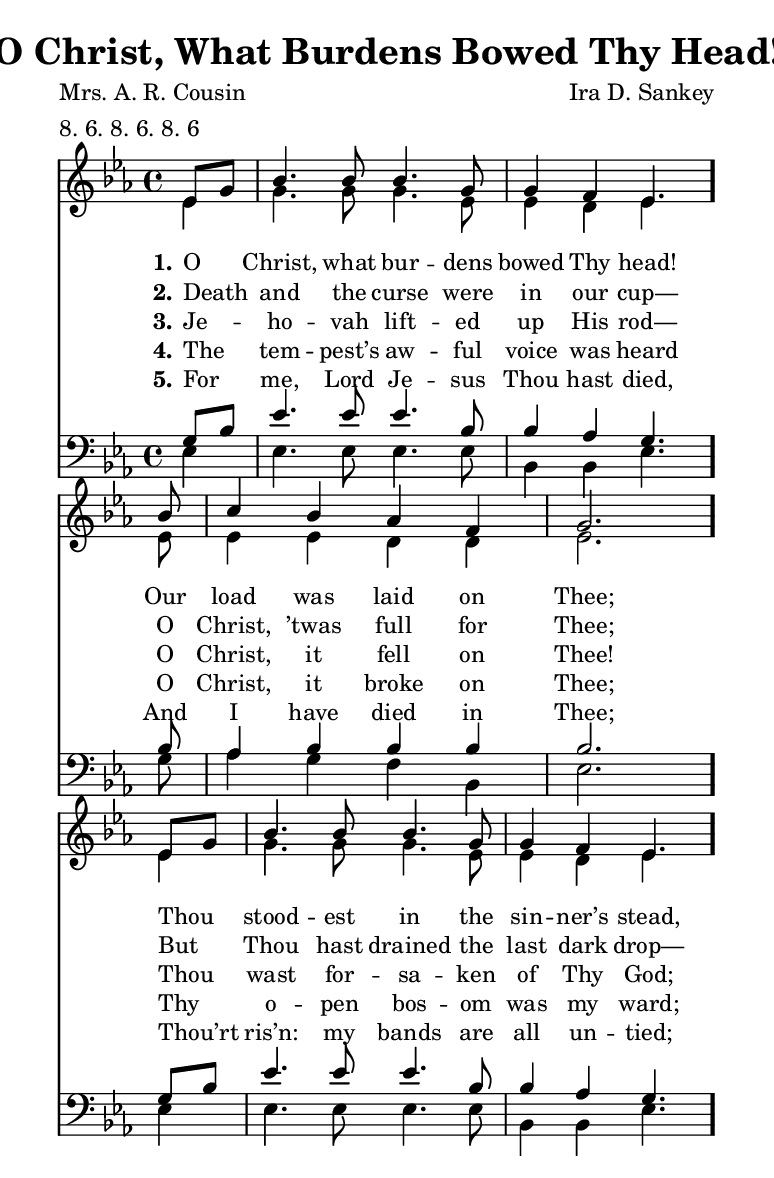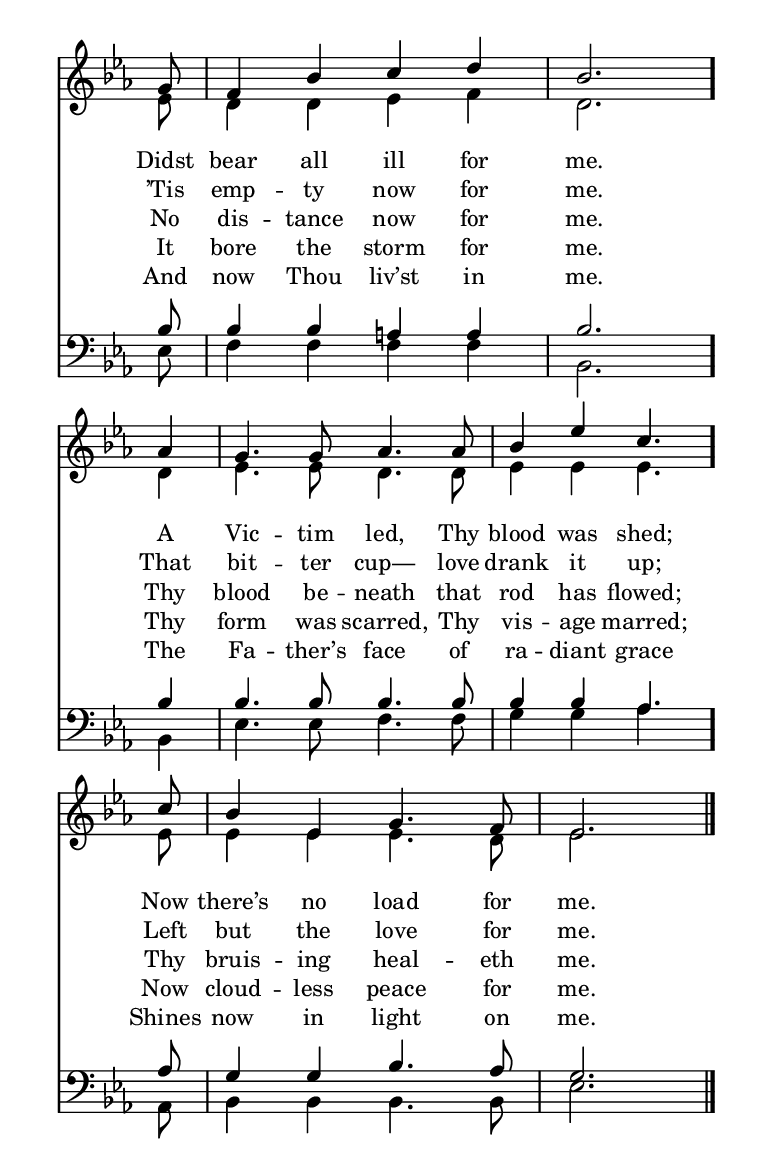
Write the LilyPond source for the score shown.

\include "common/global.ily"
\paper {
  \include "common/paper.ily"
  ragged-bottom = ##t
  ragged-last-bottom = ##t
  systems-per-page = 3
  %page-count = ##f
}

\header{
  hymnnumber = "33"
  title = "O Christ, What Burdens Bowed Thy Head!"
  tunename = ""
  meter = "8. 6. 8. 6. 8. 6"
  poet = "Mrs. A. R. Cousin"
  composer = "Ira D. Sankey"
  %copyright = ""
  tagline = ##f
}

% for fermata in MIDI
ta = { \tempo 4=80 }
tb = { \tempo 4=40 }

patternAA = { c8[ c8] | c4. c8 c4. c8 | c4 c4 c4. }
patternAB = { c4      | c4. c8 c4. c8 | c4 c4 c4. }

patternBA = { c8 | c4 c4 c4  c4 | c2. }
patternBB = { c8 | c4 c4 c4. c8 | c2. }

global = {
  \include "common/overrides.ily"
  \override Staff.TimeSignature.style = #'()
  \time 4/4
  \override Score.MetronomeMark.transparent = ##t % hide all fermata changes too
  \ta
  \key ees \major
  \partial 4
  \autoBeamOff
}

notesSoprano = {
\global
\relative c' {

  \changePitch \patternAA { ees g | bes bes bes g | g f ees   }
  \changePitch \patternBA { bes'  | c bes aes f   | g         }
  \changePitch \patternAA { ees g | bes bes bes g | g f ees   }
  \changePitch \patternBA { g     | f bes c d     | bes       }
  \changePitch \patternAB { aes   | g g aes aes   | bes ees c }
  \changePitch \patternBB { c     | bes ees, g f  | ees       }

  \bar "|."

}
}

notesAlto = {
\global
\relative e' {

  \changePitch \patternAB { ees | g g g ees     | ees d ees   }
  \changePitch \patternBA { ees | ees ees d d   | ees         }
  \changePitch \patternAB { ees | g g g ees     | ees d ees   }
  \changePitch \patternBA { ees | d d ees f     | d           }
  \changePitch \patternAB { d   | ees ees d d   | ees ees ees }
  \changePitch \patternBB { ees | ees ees ees d | ees         }

}
}

notesTenor = {
\global
\relative a {

  \changePitch \patternAA { g bes | ees ees ees bes | bes aes g   }
  \changePitch \patternBA { bes   | aes bes bes bes | bes         }
  \changePitch \patternAA { g bes | ees ees ees bes | bes aes g   }
  \changePitch \patternBA { bes   | bes bes a a     | bes         }
  \changePitch \patternAB { bes   | bes bes bes bes | bes bes aes }
  \changePitch \patternBB { aes   | g g bes aes     | g           }

}
}

notesBass = {
\global
\relative f {

  \changePitch \patternAB { ees  | ees ees ees ees | bes bes ees }
  \changePitch \patternBA { g    | aes g f bes,    | ees         }
  \changePitch \patternAB { ees  | ees ees ees ees | bes bes ees }
  \changePitch \patternBA { ees  | f f f f         | bes,        }
  \changePitch \patternAB { bes  | ees ees f f     | g g aes     }
  \changePitch \patternBB { aes, | bes bes bes bes | ees         }

}
}

wordsA = \lyricmode {
\set stanza = "1."

O Christ, what bur -- dens bowed Thy head! \bar "."
Our load was laid on Thee; \bar "." \break
Thou stood -- est in the sin -- ner’s stead, \bar "."
Didst bear all ill for me. \bar "." \break
A Vic -- tim led, Thy blood was shed; \bar "."
Now there’s no load for me. \bar "." \break

}

wordsB = \lyricmode {
\set stanza = "2."

Death and the curse were in our cup—
O Christ, ’twas full for Thee;
But Thou hast drained the last dark drop—
’Tis emp -- ty now for me.
That bit -- ter cup— love drank it up;
Left but the love for me.

}

wordsC = \lyricmode {
\set stanza = "3."

Je -- ho -- vah lift -- ed up His rod—
O Christ, it fell on Thee!
Thou wast for -- sa -- ken of Thy God;
No dis -- tance now for me.
Thy blood be -- neath that rod has flowed;
Thy bruis -- ing heal -- eth me.

}

wordsD = \lyricmode {
\set stanza = "4."

The tem -- pest’s aw -- ful voice was heard
O Christ, it broke on Thee;
Thy o -- pen bos -- om was my ward;
It bore the storm for me.
Thy form was scarred, Thy vis -- age marred;
Now cloud -- less peace for me.

}

wordsE = \lyricmode {
\set stanza = "5."

For me, Lord Je -- sus Thou hast died,
And I have died in Thee;
Thou’rt ris’n: my bands are all un -- tied;
And now Thou liv’st in me.
The Fa -- ther’s face of ra -- diant grace
Shines now in light on me.

}

\score {
  \context ChoirStaff <<
    \context Staff = upper <<
      \set ChoirStaff.systemStartDelimiter = #'SystemStartBar
      \context Voice  = sopranos { \voiceOne << \notesSoprano >> }
      \context Voice  = altos { \voiceTwo << \notesAlto >> }
      \context Lyrics = one   \lyricsto sopranos \wordsA
      \context Lyrics = two   \lyricsto sopranos \wordsB
      \context Lyrics = three \lyricsto sopranos \wordsC
      \context Lyrics = four  \lyricsto sopranos \wordsD
      \context Lyrics = five  \lyricsto sopranos \wordsE
    >>
    \context Staff = men <<
      \clef bass
      \context Voice  = tenors { \voiceOne << \notesTenor >> }
      \context Voice  = basses { \voiceTwo << \notesBass >> }
    >>
  >>
  \layout {
    \include "common/layout.ily"
  }
  \midi{
    \include "common/midi.ily"
  }
}

\version "2.18.0"  % necessary for upgrading to future LilyPond versions.

% vi:set et ts=2 sw=2 ai nocindent syntax=lilypond:
